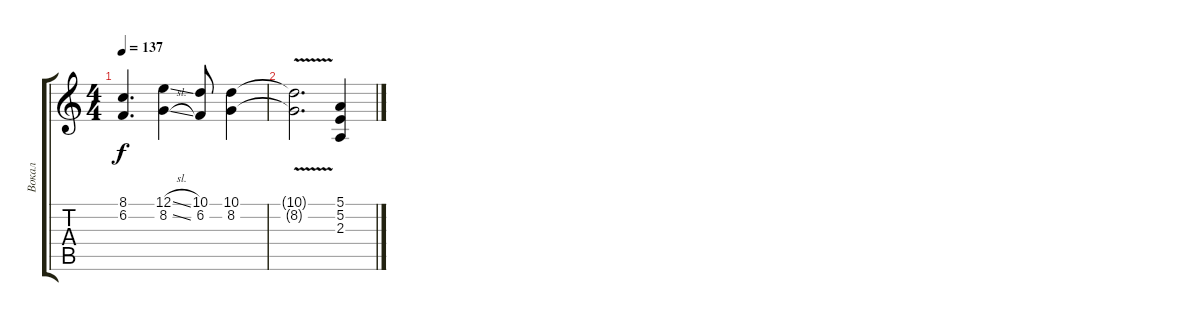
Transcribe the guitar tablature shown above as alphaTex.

\track ("Вокал" "Вокал") {instrument trumpet}
\staff {score tabs}
\tuning (E4 B3 G3 D3 A2 E2) {hide}
\ts (4 4)
\tempo 137
\clef g2
\ks aminor
(8.1 6.2).4{d dy f} (12.1{sl} 8.2{sl}).4 (10.1 6.2).8 (10.1 8.2).4 |
(10.1{v t} 8.2{t}).2{d} (5.1 5.2 2.3).4
